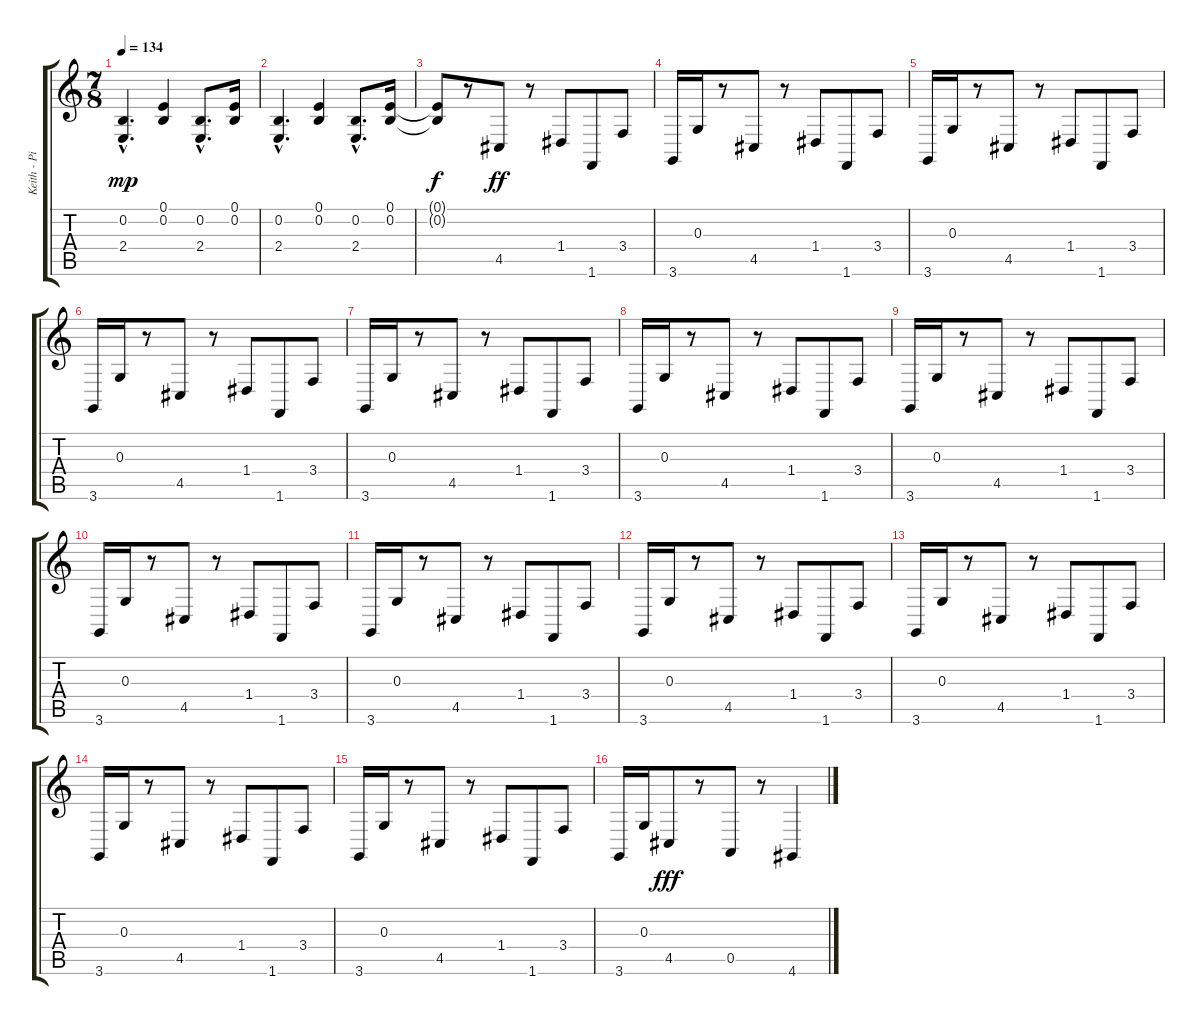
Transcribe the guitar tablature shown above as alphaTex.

\track ("Keith - Piano LH" "Keith - Pi") {instrument brightacousticpiano}
\staff {score tabs}
\tuning (E4 B3 G3 D3 A2 E2) {hide}
\ts (7 8)
\tempo 134
\clef g2
\ks c
(0.2{hac} 2.4{hac}).4{d dy mp} (0.1 0.2).4 (0.2{hac} 2.4{hac}).8{d} (0.1 0.2).16 |
(0.2{hac} 2.4{hac}).4{d} (0.1 0.2).4 (0.2{hac} 2.4{hac}).8{d} (0.1 0.2).16 |
(0.1{t} 0.2{t}).8{dy f} r.8 4.5.8{dy ff} r.8 1.4.8 1.6.8 3.4.8 |
3.6.16 0.3.16 r.8 4.5.8 r.8 1.4.8 1.6.8 3.4.8 |
3.6.16 0.3.16 r.8 4.5.8 r.8 1.4.8 1.6.8 3.4.8 |
3.6.16 0.3.16 r.8 4.5.8 r.8 1.4.8 1.6.8 3.4.8 |
3.6.16 0.3.16 r.8 4.5.8 r.8 1.4.8 1.6.8 3.4.8 |
3.6.16 0.3.16 r.8 4.5.8 r.8 1.4.8 1.6.8 3.4.8 |
3.6.16 0.3.16 r.8 4.5.8 r.8 1.4.8 1.6.8 3.4.8 |
3.6.16 0.3.16 r.8 4.5.8 r.8 1.4.8 1.6.8 3.4.8 |
3.6.16 0.3.16 r.8 4.5.8 r.8 1.4.8 1.6.8 3.4.8 |
3.6.16 0.3.16 r.8 4.5.8 r.8 1.4.8 1.6.8 3.4.8 |
3.6.16 0.3.16 r.8 4.5.8 r.8 1.4.8 1.6.8 3.4.8 |
3.6.16 0.3.16 r.8 4.5.8 r.8 1.4.8 1.6.8 3.4.8 |
3.6.16 0.3.16 r.8 4.5.8 r.8 1.4.8 1.6.8 3.4.8 |
3.6.16 0.3.16 4.5.8{dy fff} r.8 0.5.8 r.8 4.6.4
